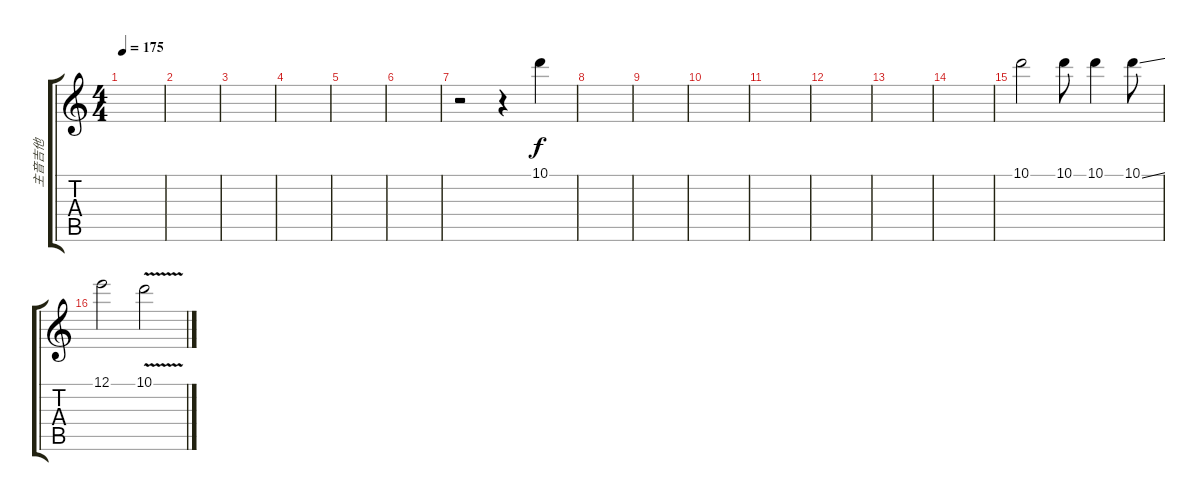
\track ("主音吉他" "主音吉他") {instrument acousticguitarsteel}
\staff {score tabs}
\tuning (E4 B3 G3 D3 A2 E2) {hide}
\ts (4 4)
\tempo 175
\clef g2
\ks c
|
|
|
|
|
|
r.2 r.4 10.1.4 |
|
|
|
|
|
|
|
10.1.2 10.1.8 10.1.4 10.1{ss}.8 |
12.1.2 10.1{v}.2
